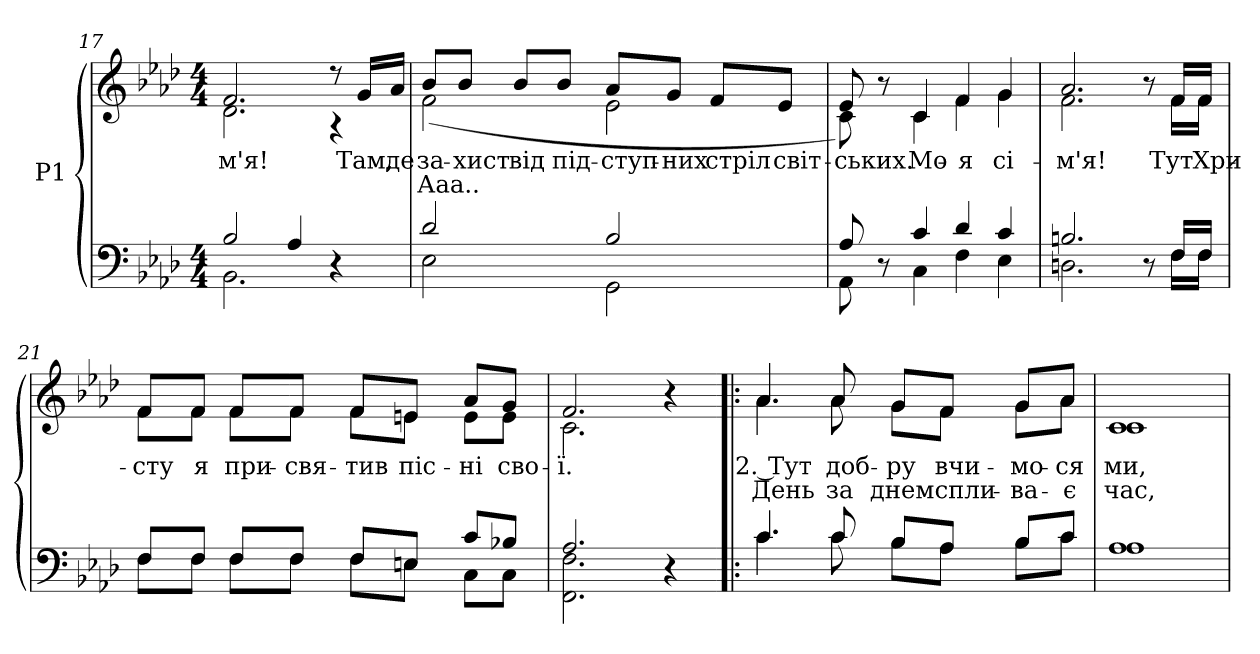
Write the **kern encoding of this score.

**kern	**kern	**text	**text
*part1	*part1	*part1	*part1
*staff2	*staff1	*staff1	*staff1
*I"P1	*	*	*
*clefF4	*clefG2	*	*
*k[b-e-a-d-]	*k[b-e-a-d-]	*	*
*f:	*f:	*	*
*M4/4	*M4/4	*	*
=17	=17	=17	=17
*^	*	*	*
!	!	!	!LO:LY:b:color=#000000	!
*	*	*^	*	*
2B-i/	2.BB-i\	2.fi/	2.d-i\	-м'я!	.
4A-i/	.	.	.	.	.
4r	4ryy	8r	4r	.	.
!	!	!	!	!LO:LY:b:color=#000000	!
.	.	16gi/LL	.	Там,	.
!	!	!	!	!LO:LY:b:color=#000000	!
.	.	16a-i/JJ	.	де	.
!!LO:PB:g=z	!!
=18	=18	=18	=18	=18	=18
!	!	!	!	!LO:LY:b:color=#000000	!LO:LY:b:color=#000000
2d-i/	2E-i\	8b-i/L	(2fi\	за-	Ааа..
!	!	!	!	!LO:LY:b:color=#000000	!
.	.	8b-i/J	.	-хист	.
!	!	!	!	!LO:LY:b:color=#000000	!
.	.	8b-i/L	.	від	.
!	!	!	!	!LO:LY:b:color=#000000	!
.	.	8b-i/J	.	під-	.
!	!	!	!	!LO:LY:b:color=#000000	!
2B-i/	2GGi\	8a-i/L	2e-i\	-ступ-	.
!	!	!	!	!LO:LY:b:color=#000000	!
.	.	8gi/J	.	-них	.
!	!	!	!	!LO:LY:b:color=#000000	!
.	.	8fi/L	.	стріл	.
!	!	!	!	!LO:LY:b:color=#000000	!
.	.	8e-i/J	.	світ-	.
=19	=19	=19	=19	=19	=19
!	!	!	!	!LO:LY:b:color=#000000	!
8A-i/	8AA-i\	8e-i/	8ci\)	-ських.	.
8r	8ryy	8r	8ryy	.	.
!	!	!	!	!LO:LY:b:color=#000000	!
4ci/	4Ci\	4ci/	4ci\	Мо-	.
!	!	!	!	!LO:LY:b:color=#000000	!
4d-i/	4Fi\	4fi/	4fi\	-я	.
!	!	!	!	!LO:LY:b:color=#000000	!
4ci/	4E-i\	4gi/	4gi\	сі-	.
=20	=20	=20	=20	=20	=20
!	!	!	!	!LO:LY:b:color=#000000	!
2.Bni/	2.Dni\	2.a-i/	2.fi\	-м'я!	.
8r	8ryy	8r	8ryy	.	.
!	!	!	!	!LO:LY:b:color=#000000	!
16Fi/LL	16Fi\LL	16fi/LL	16fi\LL	Тут	.
!	!	!	!	!LO:LY:b:color=#000000	!
16Fi/JJ	16Fi\JJ	16fi/JJ	16fi\JJ	Хри-	.
!!LO:LB:g=z	!!
=21	=21	=21	=21	=21	=21
!	!	!	!	!LO:LY:b:color=#000000	!
8Fi/L	8Fi\L	8fi/L	8fi\L	-сту	.
!	!	!	!	!LO:LY:b:color=#000000	!
8Fi/J	8Fi\J	8fi/J	8fi\J	я	.
!	!	!	!	!LO:LY:b:color=#000000	!
8Fi/L	8Fi\L	8fi/L	8fi\L	при-	.
!	!	!	!	!LO:LY:b:color=#000000	!
8Fi/J	8Fi\J	8fi/J	8fi\J	-свя-	.
!	!	!	!	!LO:LY:b:color=#000000	!
8Fi/L	8Fi\L	8fi/L	8fi\L	-тив	.
!	!	!	!	!LO:LY:b:color=#000000	!
8Eni/J	8Ei\J	8eni/J	8ei\J	піс-	.
!	!	!	!	!LO:LY:b:color=#000000	!
8ci/L	8Ci\L	8a-i/L	8ei\L	-ні	.
!	!	!	!	!LO:LY:b:color=#000000	!
8B-Xi/J	8Ci\J	8gi/J	8ei\J	сво-	.
=22	=22	=22	=22	=22	=22
!	!	!	!	!LO:LY:b:color=#000000	!
2.A-i/	2.FFi\ 2.Fi	2.fi/	2.ci\	-ї.	.
4r	4ryy	4r	4ryy	.	.
=23!|:	=23!|:	=23!|:	=23!|:	=23!|:	=23!|:
!	!	!	!	!LO:LY:b:color=#000000	!LO:LY:b:color=#000000
4.ci/	4.ci\	4.a-i/	4.a-i\	2. Тут	День
!	!	!	!	!LO:LY:b:color=#000000	!LO:LY:b:color=#000000
8ci/	8ci\	8a-i/	8a-i\	доб-	за
!	!	!	!	!LO:LY:b:color=#000000	!LO:LY:b:color=#000000
8B-i/L	8B-i\L	8gi/L	8gi\L	-ру	днем
!	!	!	!	!LO:LY:b:color=#000000	!LO:LY:b:color=#000000
8A-i/J	8A-i\J	8fi/J	8fi\J	вчи-	спли-
!	!	!	!	!LO:LY:b:color=#000000	!LO:LY:b:color=#000000
8B-i/L	8B-i\L	8gi/L	8gi\L	-мо-	-ва-
!	!	!	!	!LO:LY:b:color=#000000	!LO:LY:b:color=#000000
8ci/J	8ci\J	8a-i/J	8a-i\J	-ся	-є
=24	=24	=24	=24	=24	=24
!	!	!	!	!LO:LY:b:color=#000000	!LO:LY:b:color=#000000
1A-i	1A-i	1ci	1ci	ми,	час,
*v	*v	*	*	*	*
*	*v	*v	*	*
=	=	=	=
*-	*-	*-	*-
